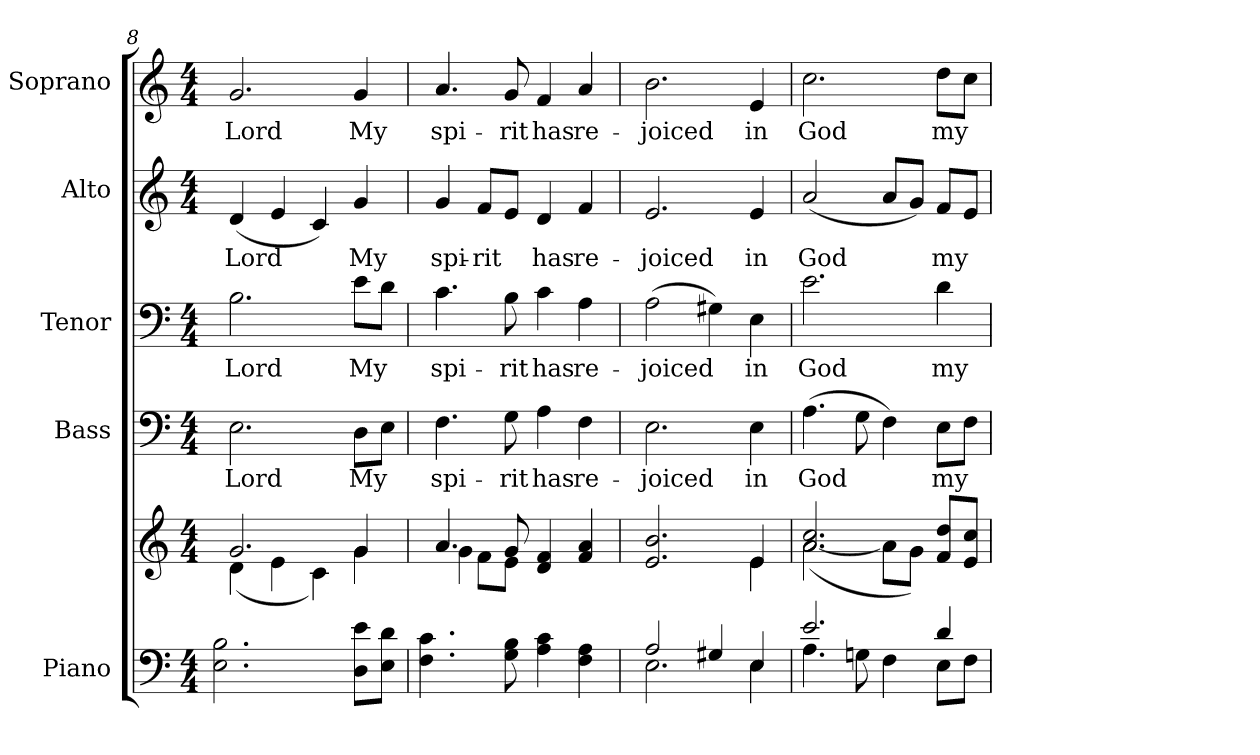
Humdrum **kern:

**kern	**kern	**kern	**text	**kern	**text	**kern	**text	**kern	**text
*part5	*part5	*part4	*part4	*part3	*part3	*part2	*part2	*part1	*part1
*staff6	*staff5	*staff4	*staff4	*staff3	*staff3	*staff2	*staff2	*staff1	*staff1
*I"Piano	*	*I"Bass	*	*I"Tenor	*	*I"Alto	*	*I"Soprano	*
*I'Pno.	*	*I'B.	*	*I'T.	*	*I'A.	*	*I'S.	*
!!LO:PB:g=z
*clefF4	*clefG2	*clefF4	*	*clefF4	*	*clefG2	*	*clefG2	*
*k[]	*k[]	*k[]	*	*k[]	*	*k[]	*	*k[]	*
*C:	*C:	*C:	*	*C:	*	*C:	*	*C:	*
*M4/4	*M4/4	*M4/4	*	*M4/4	*	*M4/4	*	*M4/4	*
=8	=8	=8	=8	=8	=8	=8	=8	=8	=8
*^	*^	*	*	*	*	*	*	*	*
!	!	!	!	!	!LO:LY:b:color=#000000	!	!	!	!	!	!
!	!	!	!	!	!	!	!LO:LY:b:color=#000000	!	!	!	!
!	!	!	!	!	!	!	!	!	!LO:LY:b:color=#000000	!	!
!	!	!	!	!	!	!	!	!	!	!	!LO:LY:b:color=#000000
2.Bi/yy	2.Ei\ 2.Bi	2.gi/	(4di\	2.Ei\	Lord	2.Bi\	Lord	(4di/	Lord	2.gi/	Lord
.	.	.	4ei\	.	.	.	.	4ei/	.	.	.
.	.	.	4ci\)	.	.	.	.	4ci/)	.	.	.
!	!	!	!	!	!LO:LY:b:color=#000000	!	!	!	!	!	!
!	!	!	!	!	!	!	!LO:LY:b:color=#000000	!	!	!	!
!	!	!	!	!	!	!	!	!	!LO:LY:b:color=#000000	!	!
!	!	!	!	!	!	!	!	!	!	!	!LO:LY:b:color=#000000
8ei/Lyy	8Di\ 8eiL	4gi/	4gi\	8Di\L	My	8ei\L	My	4gi/	My	4gi/	My
8di/Jyy	8Ei\ 8diJ	.	.	8Ei\J	.	8di\J	.	.	.	.	.
=9	=9	=9	=9	=9	=9	=9	=9	=9	=9	=9	=9
!	!	!	!	!	!LO:LY:b:color=#000000	!	!	!	!	!	!
!	!	!	!	!	!	!	!LO:LY:b:color=#000000	!	!	!	!
!	!	!	!	!	!	!	!	!	!LO:LY:b:color=#000000	!	!
!	!	!	!	!	!	!	!	!	!	!	!LO:LY:b:color=#000000
4.ci/yy	4.Fi\ 4.ci	4.ai/	4gi\	4.Fi\	spi-	4.ci\	spi-	4gi/	spi-	4.ai/	spi-
!	!	!	!	!	!	!	!	!	!LO:LY:b:color=#000000	!	!
.	.	.	8fi\L	.	.	.	.	8fi/L	-rit	.	.
!	!	!	!	!	!LO:LY:b:color=#000000	!	!	!	!	!	!
!	!	!	!	!	!	!	!LO:LY:b:color=#000000	!	!	!	!
!	!	!	!	!	!	!	!	!	!	!	!LO:LY:b:color=#000000
8Bi/yy	8Gi\ 8Bi	8gi/	8ei\J	8Gi\	-rit	8Bi\	-rit	8ei/J	.	8gi/	-rit
!	!	!	!	!	!LO:LY:b:color=#000000	!	!	!	!	!	!
!	!	!	!	!	!	!	!LO:LY:b:color=#000000	!	!	!	!
!	!	!	!	!	!	!	!	!	!LO:LY:b:color=#000000	!	!
!	!	!	!	!	!	!	!	!	!	!	!LO:LY:b:color=#000000
4ci/yy	4Ai\ 4ci	4di/ 4fi	4di\yy	4Ai\	has	4ci\	has	4di/	has	4fi/	has
!	!	!	!	!	!LO:LY:b:color=#000000	!	!	!	!	!	!
!	!	!	!	!	!	!	!LO:LY:b:color=#000000	!	!	!	!
!	!	!	!	!	!	!	!	!	!LO:LY:b:color=#000000	!	!
!	!	!	!	!	!	!	!	!	!	!	!LO:LY:b:color=#000000
4Ai/yy	4Fi\ 4Ai	4fi/ 4ai	4fi\yy	4Fi\	re-	4Ai\	re-	4fi/	re-	4ai/	re-
!!LO:PB:g=z
=10	=10	=10	=10	=10	=10	=10	=10	=10	=10	=10	=10
!	!	!	!	!	!LO:LY:b:color=#000000	!	!	!	!	!	!
!	!	!	!	!	!	!	!LO:LY:b:color=#000000	!	!	!	!
!	!	!	!	!	!	!	!	!	!LO:LY:b:color=#000000	!	!
!	!	!	!	!	!	!	!	!	!	!	!LO:LY:b:color=#000000
2Ai/	2.Ei\	2.ei/ 2.bi	2.ei\yy	2.Ei\	-joiced	(2Ai\	-joiced	2.ei/	-joiced	2.bi\	-joiced
4G#Xi/	.	.	.	.	.	4G#Xi\)	.	.	.	.	.
!	!	!	!	!	!LO:LY:b:color=#000000	!	!	!	!	!	!
!	!	!	!	!	!	!	!LO:LY:b:color=#000000	!	!	!	!
!	!	!	!	!	!	!	!	!	!LO:LY:b:color=#000000	!	!
!	!	!	!	!	!	!	!	!	!	!	!LO:LY:b:color=#000000
4Ei/	4Ei\	4ei/	4ei\	4Ei\	in	4Ei\	in	4ei/	in	4ei/	in
=11	=11	=11	=11	=11	=11	=11	=11	=11	=11	=11	=11
!	!	!	!	!	!LO:LY:b:color=#000000	!	!	!	!	!	!
!	!	!	!	!	!	!	!LO:LY:b:color=#000000	!	!	!	!
!	!	!	!	!	!	!	!	!	!LO:LY:b:color=#000000	!	!
!	!	!	!	!	!	!	!	!	!	!	!LO:LY:b:color=#000000
2.ei/	4.Ai\	2.ai/ 2.cci	([<2ai\	(4.Ai\	God	2.ei\	God	(2ai/	God	2.cci\	God
.	8Gni\	.	.	8Gi\	.	.	.	.	.	.	.
.	4Fi\	.	8ai\L]	4Fi\)	.	.	.	8ai/L	.	.	.
.	.	.	8gi\J)	.	.	.	.	8gi/J)	.	.	.
!	!	!	!	!	!LO:LY:b:color=#000000	!	!	!	!	!	!
!	!	!	!	!	!	!	!LO:LY:b:color=#000000	!	!	!	!
!	!	!	!	!	!	!	!	!	!LO:LY:b:color=#000000	!	!
!	!	!	!	!	!	!	!	!	!	!	!LO:LY:b:color=#000000
4di/	8Ei\L	8fi/ 8ddiL	8fi\Lyy	8Ei\L	my	4di\	my	8fi/L	my	8ddi\L	my
.	8Fi\J	8ei/ 8cciJ	8ei\Jyy	8Fi\J	.	.	.	8ei/J	.	8cci\J	.
*v	*v	*	*	*	*	*	*	*	*	*	*
*	*v	*v	*	*	*	*	*	*	*	*
=	=	=	=	=	=	=	=	=	=
*-	*-	*-	*-	*-	*-	*-	*-	*-	*-
